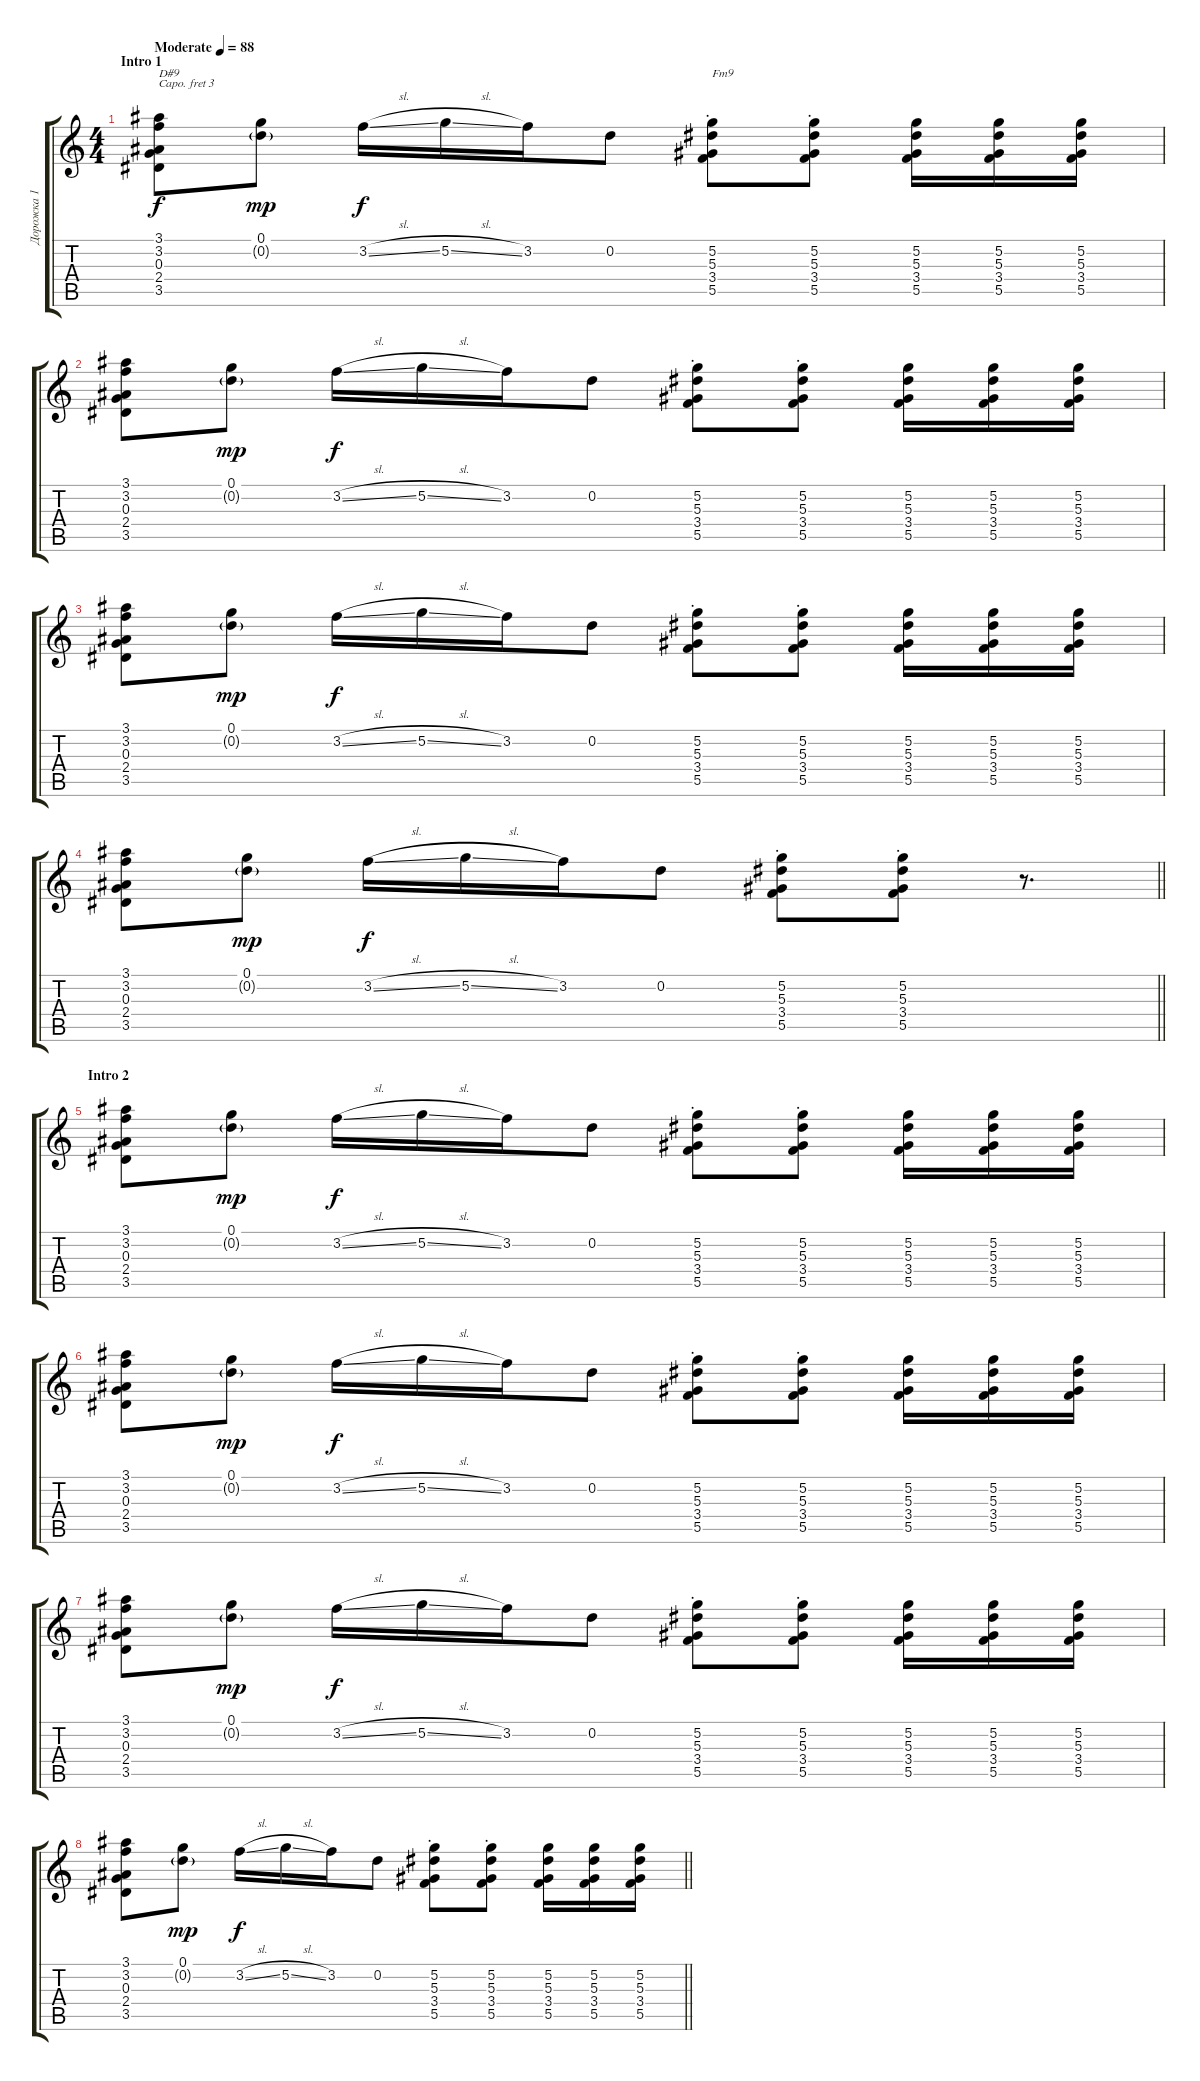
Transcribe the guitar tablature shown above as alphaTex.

\track ("Дорожка 1" "Дорожка 1") {instrument electricguitarjazz}
\staff {score tabs}
\capo 3
\tuning (E4 B3 G3 D3 A2 E2) {hide}
\ts (4 4)
\section ("" "Intro 1")
\tempo (88 "Moderate")
\clef g2
\ks c
(3.1 3.2 0.3 2.4 3.5).8{txt "D#9" dy f instrument electricguitarjazz} (0.1 0.2{g}).8{dy mp} 3.2{sl}.16{dy f} 5.2{sl}.16 3.2.16 0.2.8 (5.2{st} 5.3{st} 3.4{st} 5.5{st}).8{txt "Fm9"} (5.2{st} 5.3{st} 3.4{st} 5.5{st}).8 (5.2 5.3 3.4 5.5).16 (5.2 5.3 3.4 5.5).16 (5.2 5.3 3.4 5.5).16 |
(3.1 3.2 0.3 2.4 3.5).8 (0.1 0.2{g}).8{dy mp} 3.2{sl}.16{dy f} 5.2{sl}.16 3.2.16 0.2.8 (5.2{st} 5.3{st} 3.4{st} 5.5{st}).8 (5.2{st} 5.3{st} 3.4{st} 5.5{st}).8 (5.2 5.3 3.4 5.5).16 (5.2 5.3 3.4 5.5).16 (5.2 5.3 3.4 5.5).16 |
(3.1 3.2 0.3 2.4 3.5).8 (0.1 0.2{g}).8{dy mp} 3.2{sl}.16{dy f} 5.2{sl}.16 3.2.16 0.2.8 (5.2{st} 5.3{st} 3.4{st} 5.5{st}).8 (5.2{st} 5.3{st} 3.4{st} 5.5{st}).8 (5.2 5.3 3.4 5.5).16 (5.2 5.3 3.4 5.5).16 (5.2 5.3 3.4 5.5).16 |
\barLineRight lightlight
(3.1 3.2 0.3 2.4 3.5).8 (0.1 0.2{g}).8{dy mp} 3.2{sl}.16{dy f} 5.2{sl}.16 3.2.16 0.2.8 (5.2{st} 5.3{st} 3.4{st} 5.5{st}).8 (5.2{st} 5.3{st} 3.4{st} 5.5{st}).8 r.8{d} |
\section ("" "Intro 2")
(3.1 3.2 0.3 2.4 3.5).8 (0.1 0.2{g}).8{dy mp} 3.2{sl}.16{dy f} 5.2{sl}.16 3.2.16 0.2.8 (5.2{st} 5.3{st} 3.4{st} 5.5{st}).8 (5.2{st} 5.3{st} 3.4{st} 5.5{st}).8 (5.2 5.3 3.4 5.5).16 (5.2 5.3 3.4 5.5).16 (5.2 5.3 3.4 5.5).16 |
(3.1 3.2 0.3 2.4 3.5).8 (0.1 0.2{g}).8{dy mp} 3.2{sl}.16{dy f} 5.2{sl}.16 3.2.16 0.2.8 (5.2{st} 5.3{st} 3.4{st} 5.5{st}).8 (5.2{st} 5.3{st} 3.4{st} 5.5{st}).8 (5.2 5.3 3.4 5.5).16 (5.2 5.3 3.4 5.5).16 (5.2 5.3 3.4 5.5).16 |
(3.1 3.2 0.3 2.4 3.5).8 (0.1 0.2{g}).8{dy mp} 3.2{sl}.16{dy f} 5.2{sl}.16 3.2.16 0.2.8 (5.2{st} 5.3{st} 3.4{st} 5.5{st}).8 (5.2{st} 5.3{st} 3.4{st} 5.5{st}).8 (5.2 5.3 3.4 5.5).16 (5.2 5.3 3.4 5.5).16 (5.2 5.3 3.4 5.5).16 |
\barLineRight lightlight
(3.1 3.2 0.3 2.4 3.5).8 (0.1 0.2{g}).8{dy mp} 3.2{sl}.16{dy f} 5.2{sl}.16 3.2.16 0.2.8 (5.2{st} 5.3{st} 3.4{st} 5.5{st}).8 (5.2{st} 5.3{st} 3.4{st} 5.5{st}).8 (5.2 5.3 3.4 5.5).16 (5.2 5.3 3.4 5.5).16 (5.2 5.3 3.4 5.5).16
